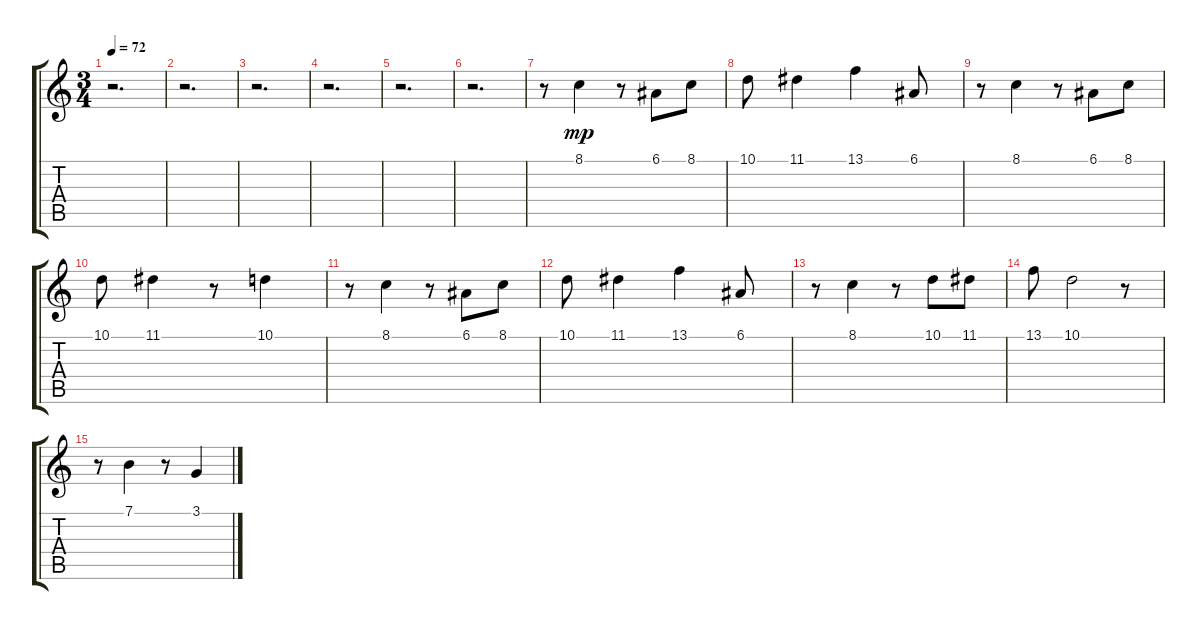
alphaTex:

\track "" {instrument flute}
\staff {score tabs}
\tuning (E4 B3 G3 D3 A2 E2) {hide}
\ts (3 4)
\tempo 72
\clef g2
\ks c
r.2{d dy mp} |
r.2{d} |
r.2{d} |
r.2{d} |
r.2{d} |
r.2{d} |
r.8 8.1.4 r.8 6.1.8 8.1.8 |
10.1.8 11.1.4 13.1.4 6.1.8 |
r.8 8.1.4 r.8 6.1.8 8.1.8 |
10.1.8 11.1.4 r.8 10.1.4 |
r.8 8.1.4 r.8 6.1.8 8.1.8 |
10.1.8 11.1.4 13.1.4 6.1.8 |
r.8 8.1.4 r.8 10.1.8 11.1.8 |
13.1.8 10.1.2 r.8 |
r.8 7.1.4 r.8 3.1.4
